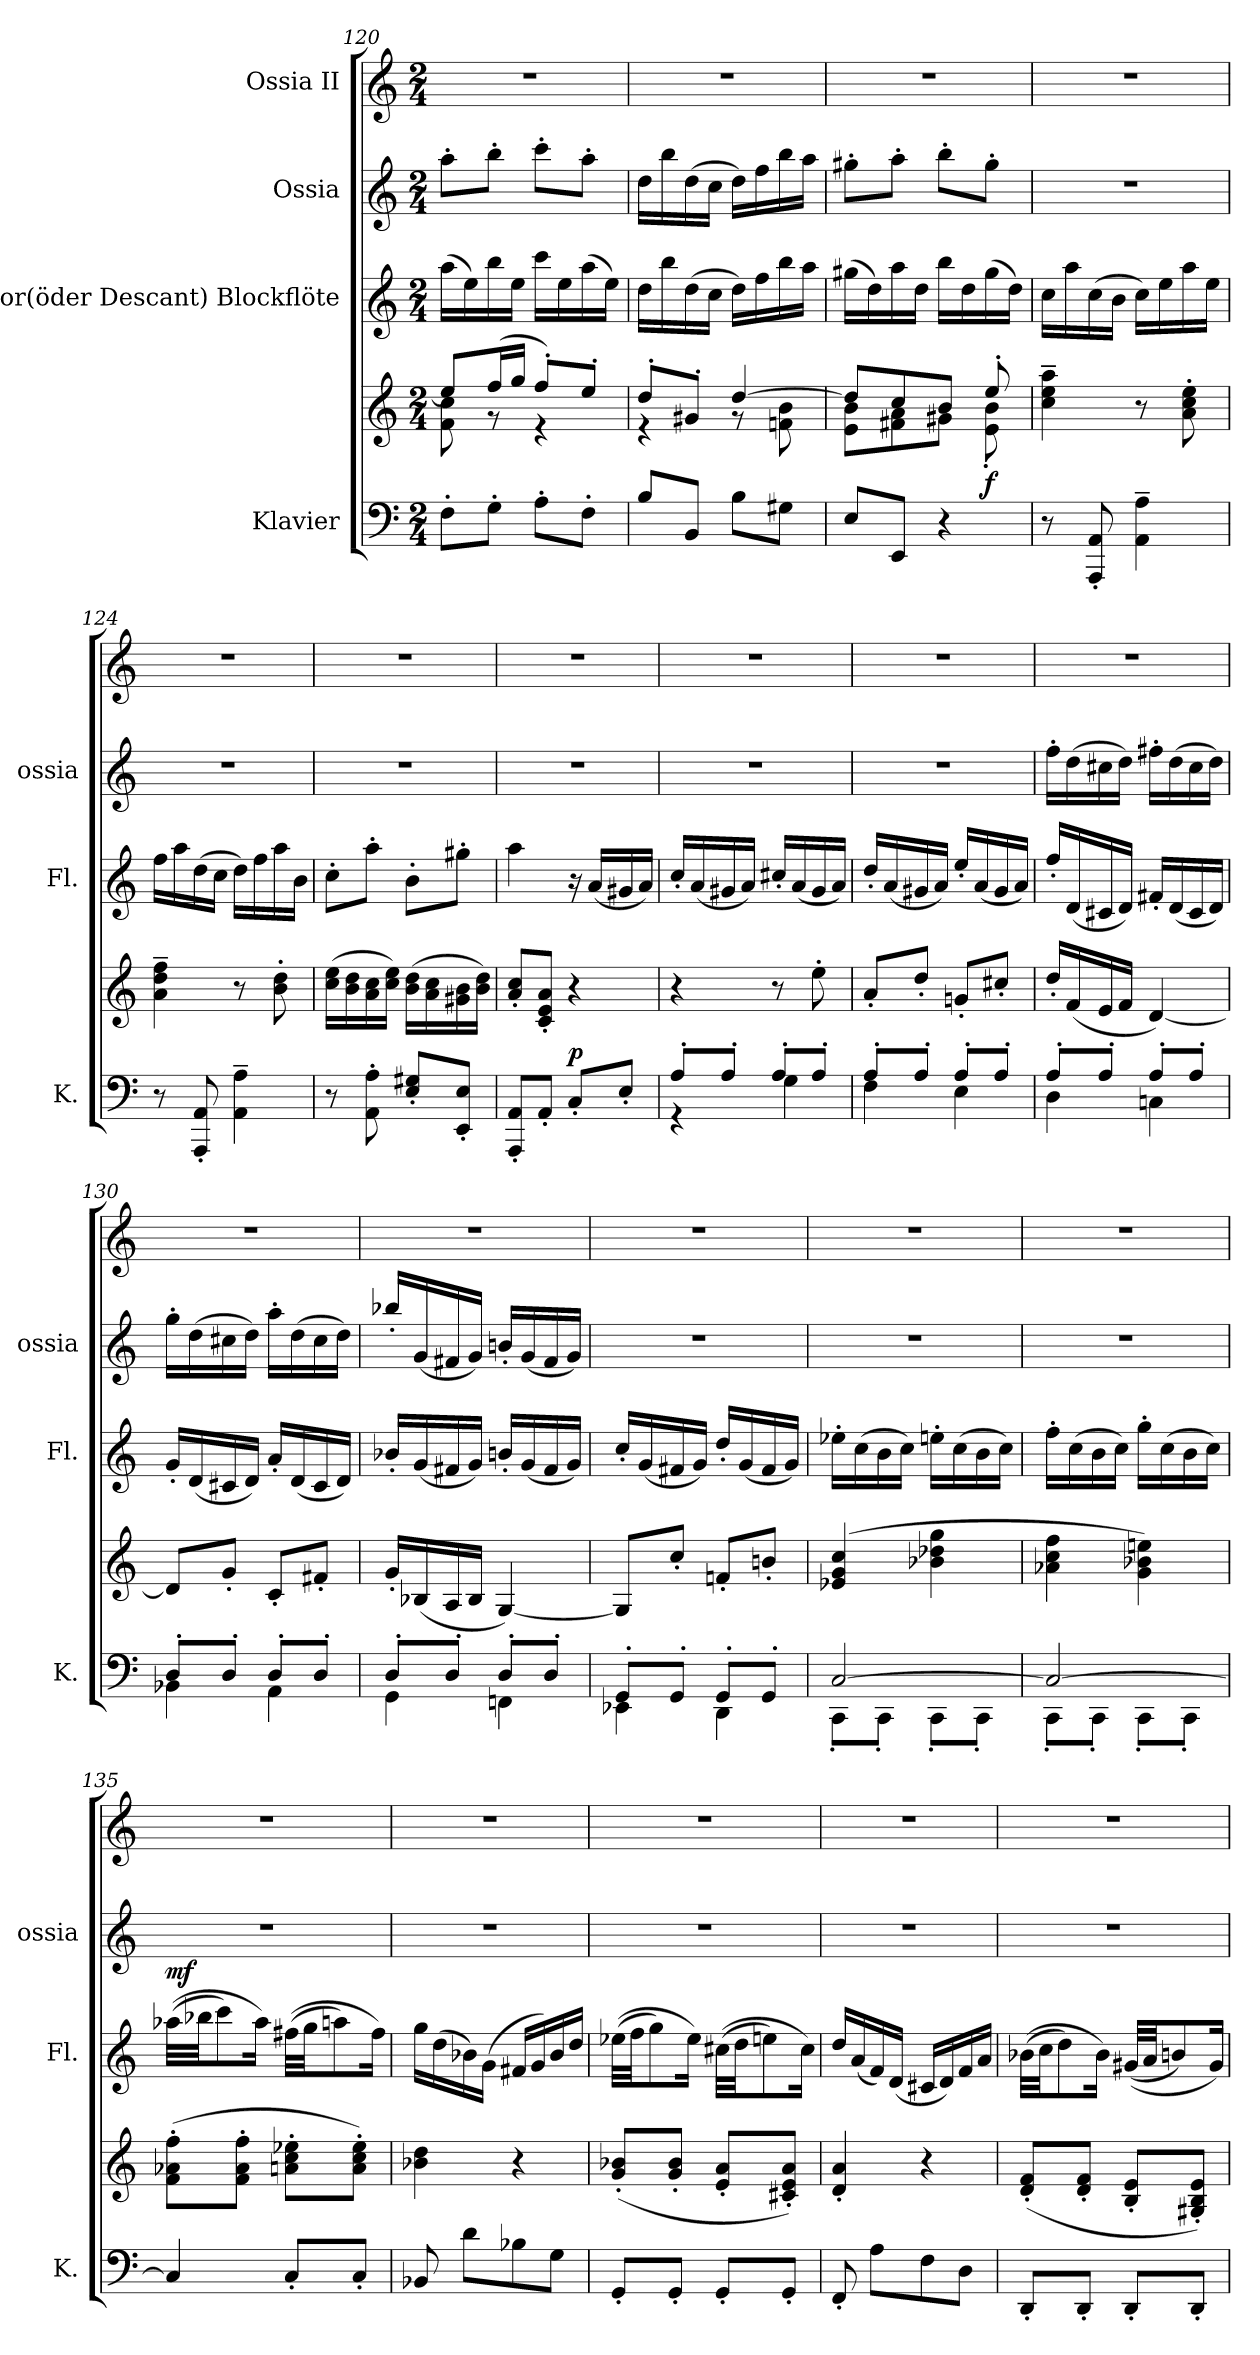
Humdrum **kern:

**kern	**kern	**dynam	**kern	**dynam	**kern	**kern
*part4	*part4	*part4	*part3	*part3	*part2	*part1
*staff5	*staff4	*staff4/5	*staff3	*staff3	*staff2	*staff1
*I"Klavier	*	*	*I"Tenor(öder Descant) Blockflöte	*	*I"Ossia	*I"Ossia II
*I'K.	*	*	*I'Fl.	*	*I'ossia	*
!!LO:PB:g=z
*clefF4	*clefG2	*	*clefG2	*	*clefG2	*clefG2
*k[]	*k[]	*	*k[]	*	*k[]	*k[]
*C:	*C:	*	*C:	*	*C:	*C:
*M2/4	*M2/4	*	*M2/4	*	*M2/4	*M2/4
=120	=120	=120	=120	=120	=120	=120
*	*^	*	*	*	*	*
8F'\L	8ee/L]	8f\ 8cc\	.	(16aa\LL	.	8aa'\L	2r
.	.	.	.	16ee\)	.	.	.
8G'\J	(16ff/L	8rg	.	16bb\	.	8bb'\J	.
.	16gg/JJ	.	.	16ee\JJ	.	.	.
8A'\L	8ff'/L)	4re	.	16ccc\LL	.	8ccc'\L	.
.	.	.	.	16ee\	.	.	.
8F'\J	8ee'/J	.	.	(16aa\	.	8aa'\J	.
.	.	.	.	16ee\JJ)	.	.	.
=121	=121	=121	=121	=121	=121	=121	=121
8B/L	8dd'/L	4re	.	16dd\LL	.	16dd\LL	2r
.	.	.	.	16bb\	.	16bb\	.
8BB/J	8g#X'/J	.	.	(16dd\	.	(16dd\	.
.	.	.	.	16cc\JJ	.	16cc\JJ	.
8B\L	[4dd/	8r	.	16dd\LL)	.	16dd\LL)	.
.	.	.	.	16ff\	.	16ff\	.
8G#X\J	.	8fn\ 8b\	.	16bb\	.	16bb\	.
.	.	.	.	16aa\JJ	.	16aa\JJ	.
=122	=122	=122	=122	=122	=122	=122	=122
8E/L	8dd/L]	8e\ 8b\L	.	(16gg#X\LL	.	8gg#X'\L	2r
.	.	.	.	16dd\)	.	.	.
8EE/J	8cc/	8f#X\ 8a\	.	16aa\	.	8aa'\J	.
.	.	.	.	16dd\JJ	.	.	.
4r	8b/J	8g#X\J	.	16bb\LL	.	8bb'\L	.
.	.	.	.	16dd\	.	.	.
!	!	!	!LO:DY:b	!	!	!	!
.	8ee'/	8e\' 8b\'	f	(16gg#\	.	8gg#'\J	.
.	.	.	.	16dd\JJ)	.	.	.
*	*v	*v	*	*	*	*	*
!!LO:PB:g=z
=123	=123	=123	=123	=123	=123	=123
8r	4cc\~ 4ee\~ 4aa\~	.	16cc\LL	.	2r	2r
.	.	.	16aa\	.	.	.
8AAA/' 8AA/'	.	.	(16cc\	.	.	.
.	.	.	16b\JJ	.	.	.
4AA\~ 4A\~	8r	.	16cc\LL)	.	.	.
.	.	.	16ee\	.	.	.
.	8a\' 8cc\' 8ee\'	.	16aa\	.	.	.
.	.	.	16ee\JJ	.	.	.
=124	=124	=124	=124	=124	=124	=124
8r	4a\~ 4dd\~ 4ff\~	.	16ff\LL	.	2r	2r
.	.	.	16aa\	.	.	.
8AAA/' 8AA/'	.	.	(16dd\	.	.	.
.	.	.	16cc\JJ	.	.	.
4AA\~ 4A\~	8r	.	16dd\LL)	.	.	.
.	.	.	16ff\	.	.	.
.	8b\' 8dd\'	.	16aa\	.	.	.
.	.	.	16b\JJ	.	.	.
=125	=125	=125	=125	=125	=125	=125
8r	(16cc\ 16ee\LL	.	8cc'\L	.	2r	2r
.	16b\ 16dd\	.	.	.	.	.
8AA\' 8A\'	16a\ 16cc\	.	8aa'\J	.	.	.
.	16cc\ 16ee\JJ)	.	.	.	.	.
8E/' 8G#X/'L	(16b\ 16dd\LL	.	8b'\L	.	.	.
.	16a\ 16cc\	.	.	.	.	.
8EE/' 8E/'J	16g#X\ 16b\	.	8gg#X'\J	.	.	.
.	16b\ 16dd\JJ)	.	.	.	.	.
=126	=126	=126	=126	=126	=126	=126
8AAA/' 8AA/'L	8a/' 8cc/'L	.	4aa\	.	2r	2r
8AA'/J	8c/' 8e/' 8a/'J	.	.	.	.	.
!	!	!LO:DY:a=2	!	!	!	!
8C'/L	4r	p	16r	.	.	.
.	.	.	(16a/LL	.	.	.
8E'/J	.	.	16g#X/	.	.	.
.	.	.	16a/JJ)	.	.	.
!!LO:PB:g=z
=127	=127	=127	=127	=127	=127	=127
*^	*	*	*	*	*	*
8A'/L	4rGG	4r	.	16cc'/LL	.	2r	2r
.	.	.	.	(16a/	.	.	.
8A'/J	.	.	.	16g#X/	.	.	.
.	.	.	.	16a/JJ)	.	.	.
8A'/L	4G\	8r	.	16cc#X'/LL	.	.	.
.	.	.	.	(16a/	.	.	.
8A'/J	.	8ee'\	.	16g#/	.	.	.
.	.	.	.	16a/JJ)	.	.	.
!!LO:PB:g=z
=128	=128	=128	=128	=128	=128	=128	=128
8A'/L	4F\	8a'/L	.	16dd'/LL	.	2r	2r
.	.	.	.	(16a/	.	.	.
8A'/J	.	8dd'/J	.	16g#X/	.	.	.
.	.	.	.	16a/JJ)	.	.	.
8A'/L	4E\	8gn'/L	.	16ee'/LL	.	.	.
.	.	.	.	(16a/	.	.	.
8A'/J	.	8cc#X'/J	.	16g#/	.	.	.
.	.	.	.	16a/JJ)	.	.	.
=129	=129	=129	=129	=129	=129	=129	=129
8A'/L	4D\	16dd'/LL	.	16ff'/LL	.	16ff'\LL	2r
.	.	(16f/	.	(16d/	.	(16dd\	.
8A'/J	.	16e/	.	16c#X/	.	16cc#X\	.
.	.	16f/JJ	.	16d/JJ)	.	16dd\JJ)	.
8A'/L	4Cn\	[4d/)	.	16f#X'/LL	.	16ff#X'\LL	.
.	.	.	.	(16d/	.	(16dd\	.
8A'/J	.	.	.	16c#/	.	16cc#\	.
.	.	.	.	16d/JJ)	.	16dd\JJ)	.
=130	=130	=130	=130	=130	=130	=130	=130
8D'/L	4BB-X\	8d/L]	.	16g'/LL	.	16gg'\LL	2r
.	.	.	.	(16d/	.	(16dd\	.
8D'/J	.	8g'/J	.	16c#X/	.	16cc#X\	.
.	.	.	.	16d/JJ)	.	16dd\JJ)	.
8D'/L	4AA\	8c'/L	.	16a'/LL	.	16aa'\LL	.
.	.	.	.	(16d/	.	(16dd\	.
8D'/J	.	8f#X'/J	.	16c#/	.	16cc#\	.
.	.	.	.	16d/JJ)	.	16dd\JJ)	.
!!LO:PB:g=z
=131	=131	=131	=131	=131	=131	=131	=131
8D'/L	4GG\	16g'/LL	.	16b-X'/LL	.	16bb-X'/LL	2r
.	.	(16B-X/	.	(16g/	.	(16g/	.
8D'/J	.	16A/	.	16f#X/	.	16f#X/	.
.	.	16B-/JJ	.	16g/JJ)	.	16g/JJ)	.
8D'/L	4FFn\	[4G/)	.	16bn'/LL	.	16bn'/LL	.
.	.	.	.	(16g/	.	(16g/	.
8D'/J	.	.	.	16f#/	.	16f#/	.
.	.	.	.	16g/JJ)	.	16g/JJ)	.
!!LO:PB:g=z
=132	=132	=132	=132	=132	=132	=132	=132
8GG'/L	4EE-X\	8G/L]	.	16cc'/LL	.	2r	2r
.	.	.	.	(16g/	.	.	.
8GG'/J	.	8cc'/J	.	16f#X/	.	.	.
.	.	.	.	16g/JJ)	.	.	.
8GG'/L	4DD\	8fn'/L	.	16dd'/LL	.	.	.
.	.	.	.	(16g/	.	.	.
8GG'/J	.	8bn'/J	.	16f#/	.	.	.
.	.	.	.	16g/JJ)	.	.	.
=133	=133	=133	=133	=133	=133	=133	=133
[2C/	8CC'\L	(4e-X/ 4g/ 4cc/	.	16ee-X'\LL	.	2r	2r
.	.	.	.	(16cc\	.	.	.
.	8CC'\J	.	.	16b\	.	.	.
.	.	.	.	16cc\JJ)	.	.	.
.	8CC'\L	4b-X\ 4dd-X\ 4gg\	.	16een'\LL	.	.	.
.	.	.	.	(16cc\	.	.	.
.	8CC'\J	.	.	16b\	.	.	.
.	.	.	.	16cc\JJ)	.	.	.
=134	=134	=134	=134	=134	=134	=134	=134
2C/_	8CC'\L	4a-X\ 4cc\ 4ff\	.	16ff'\LL	.	2r	2r
.	.	.	.	(16cc\	.	.	.
.	8CC'\J	.	.	16b\	.	.	.
.	.	.	.	16cc\JJ)	.	.	.
.	8CC'\L	4g\ 4b-X\ 4een\)	.	16gg'\LL	.	.	.
.	.	.	.	(16cc\	.	.	.
.	8CC'\J	.	.	16b\	.	.	.
.	.	.	.	16cc\JJ)	.	.	.
*v	*v	*	*	*	*	*	*
!!LO:PB:g=z
=135	=135	=135	=135	=135	=135	=135
!	!	!	!	!LO:DY:a	!	!
4C/]	(8f\' 8a-X\' 8ff\'L	.	((32aa-X\LLL	mf	2r	2r
.	.	.	32bb-X\JJ	.	.	.
.	.	.	8ccc\)	.	.	.
.	8f\' 8a-\' 8ff\'J	.	.	.	.	.
.	.	.	16aa-\Jk)	.	.	.
8C'/L	8an\' 8cc\' 8ee-X\'L	.	((32ff#X\LLL	.	.	.
.	.	.	32gg\JJ	.	.	.
.	.	.	8aan\)	.	.	.
8C'/J	8a\' 8cc\' 8ee-\'J)	.	.	.	.	.
.	.	.	16ff#\Jk)	.	.	.
=136	=136	=136	=136	=136	=136	=136
8BB-X/	4b-X\ 4dd\	.	16gg\LL	.	2r	2r
.	.	.	(16dd\	.	.	.
8d\L	.	.	16b-X\)	.	.	.
.	.	.	(16g\JJ	.	.	.
8B-X\	4r	.	16f#X/LL	.	.	.
.	.	.	16g/)	.	.	.
8G\J	.	.	16b-/	.	.	.
.	.	.	16dd/JJ	.	.	.
=137	=137	=137	=137	=137	=137	=137
8GG'/L	(8g/' 8b-X/'L	.	((32ee-X\LLL	.	2r	2r
.	.	.	32ff\JJ	.	.	.
.	.	.	8gg\)	.	.	.
8GG'/J	8g/' 8b-/'J	.	.	.	.	.
.	.	.	16ee-\Jk)	.	.	.
8GG'/L	8e/' 8a/'L	.	((32cc#X\LLL	.	.	.
.	.	.	32dd\JJ	.	.	.
.	.	.	8een\)	.	.	.
8GG'/J	8c#X/' 8e/' 8a/'J)	.	.	.	.	.
.	.	.	16cc#\Jk)	.	.	.
=138	=138	=138	=138	=138	=138	=138
8FF'/	4d/' 4a/'	.	16dd/LL	.	2r	2r
.	.	.	(16a/	.	.	.
8A\L	.	.	16f/)	.	.	.
.	.	.	(16d/JJ	.	.	.
8F\	4r	.	16c#X/LL	.	.	.
.	.	.	16d/)	.	.	.
8D\J	.	.	16f/	.	.	.
.	.	.	16a/JJ	.	.	.
!!LO:PB:g=z
=139	=139	=139	=139	=139	=139	=139
8DD'/L	(8d/' 8f/'L	.	((32b-X\LLL	.	2r	2r
.	.	.	32cc\JJ	.	.	.
.	.	.	8dd\)	.	.	.
8DD'/J	8d/' 8f/'J	.	.	.	.	.
.	.	.	16b-\Jk)	.	.	.
8DD'/L	8B/' 8e/'L	.	((32g#X/LLL	.	.	.
.	.	.	32a/JJ	.	.	.
.	.	.	8bn/)	.	.	.
8DD'/J	8G#X/' 8B/' 8e/'J)	.	.	.	.	.
.	.	.	16g#/Jk)	.	.	.
=	=	=	=	=	=	=
*-	*-	*-	*-	*-	*-	*-
